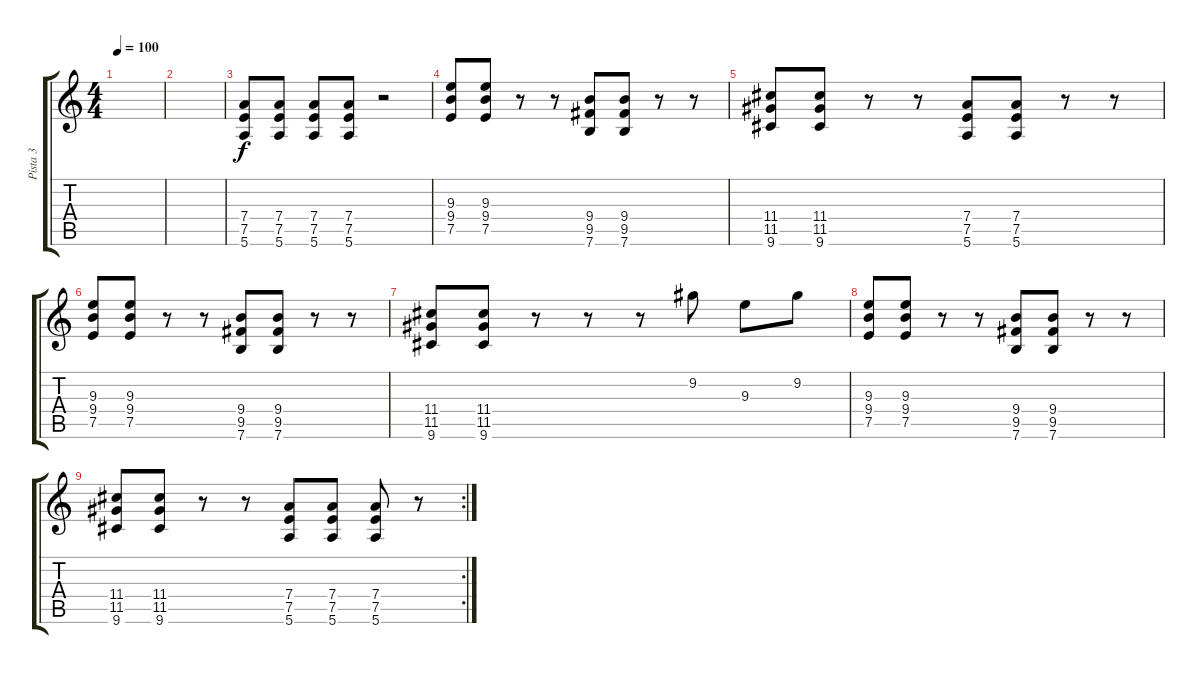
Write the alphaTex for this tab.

\track ("Pista 3" "Pista 3") {instrument distortionguitar}
\staff {score tabs}
\tuning (E4 B3 G3 D3 A2 E2) {hide}
\ts (4 4)
\tempo 100
\clef g2
\ks c
|
|
(7.4 7.5 5.6).8 (7.4 7.5 5.6).8 (7.4 7.5 5.6).8 (7.4 7.5 5.6).8 r.2 |
(9.3 9.4 7.5).8 (9.3 9.4 7.5).8 r.8 r.8 (9.4 9.5 7.6).8 (9.4 9.5 7.6).8 r.8 r.8 |
(11.4 11.5 9.6).8 (11.4 11.5 9.6).8 r.8 r.8 (7.4 7.5 5.6).8 (7.4 7.5 5.6).8 r.8 r.8 |
(9.3 9.4 7.5).8 (9.3 9.4 7.5).8 r.8 r.8 (9.4 9.5 7.6).8 (9.4 9.5 7.6).8 r.8 r.8 |
(11.4 11.5 9.6).8 (11.4 11.5 9.6).8 r.8 r.8 r.8 9.2.8 9.3.8 9.2.8 |
(9.3 9.4 7.5).8 (9.3 9.4 7.5).8 r.8 r.8 (9.4 9.5 7.6).8 (9.4 9.5 7.6).8 r.8 r.8 |
\rc 2
(11.4 11.5 9.6).8 (11.4 11.5 9.6).8 r.8 r.8 (7.4 7.5 5.6).8 (7.4 7.5 5.6).8 (7.4 7.5 5.6).8 r.8
